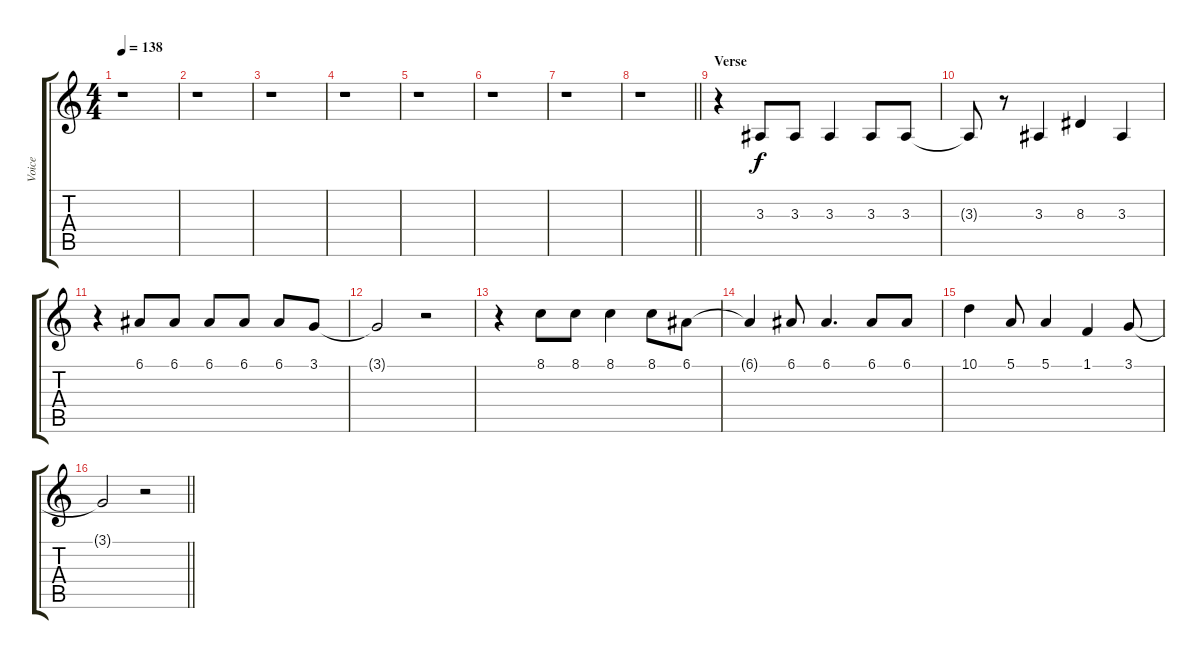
\track ("Voice" "Voice") {instrument lead6voice}
\staff {score tabs}
\tuning (E4 B3 G3 D3 A2 E2) {hide}
\ts (4 4)
\tempo 138
\clef g2
\ks c
r.1{dy f} |
r.1 |
r.1 |
r.1 |
r.1 |
r.1 |
r.1 |
\barLineRight lightlight
r.1 |
\section ("" "Verse ")
r.4 3.3.8 3.3.8 3.3.4 3.3.8 3.3.8 |
3.3{t}.8 r.8 3.3.4 8.3.4 3.3.4 |
r.4 6.1.8 6.1.8 6.1.8 6.1.8 6.1.8 3.1.8 |
3.1{t}.2 r.2 |
r.4 8.1.8 8.1.8 8.1.4 8.1.8 6.1.8 |
6.1{t}.4 6.1.8 6.1.4{d} 6.1.8 6.1.8 |
10.1.4 5.1.8 5.1.4 1.1.4 3.1.8 |
\barLineRight lightlight
3.1{t}.2 r.2
